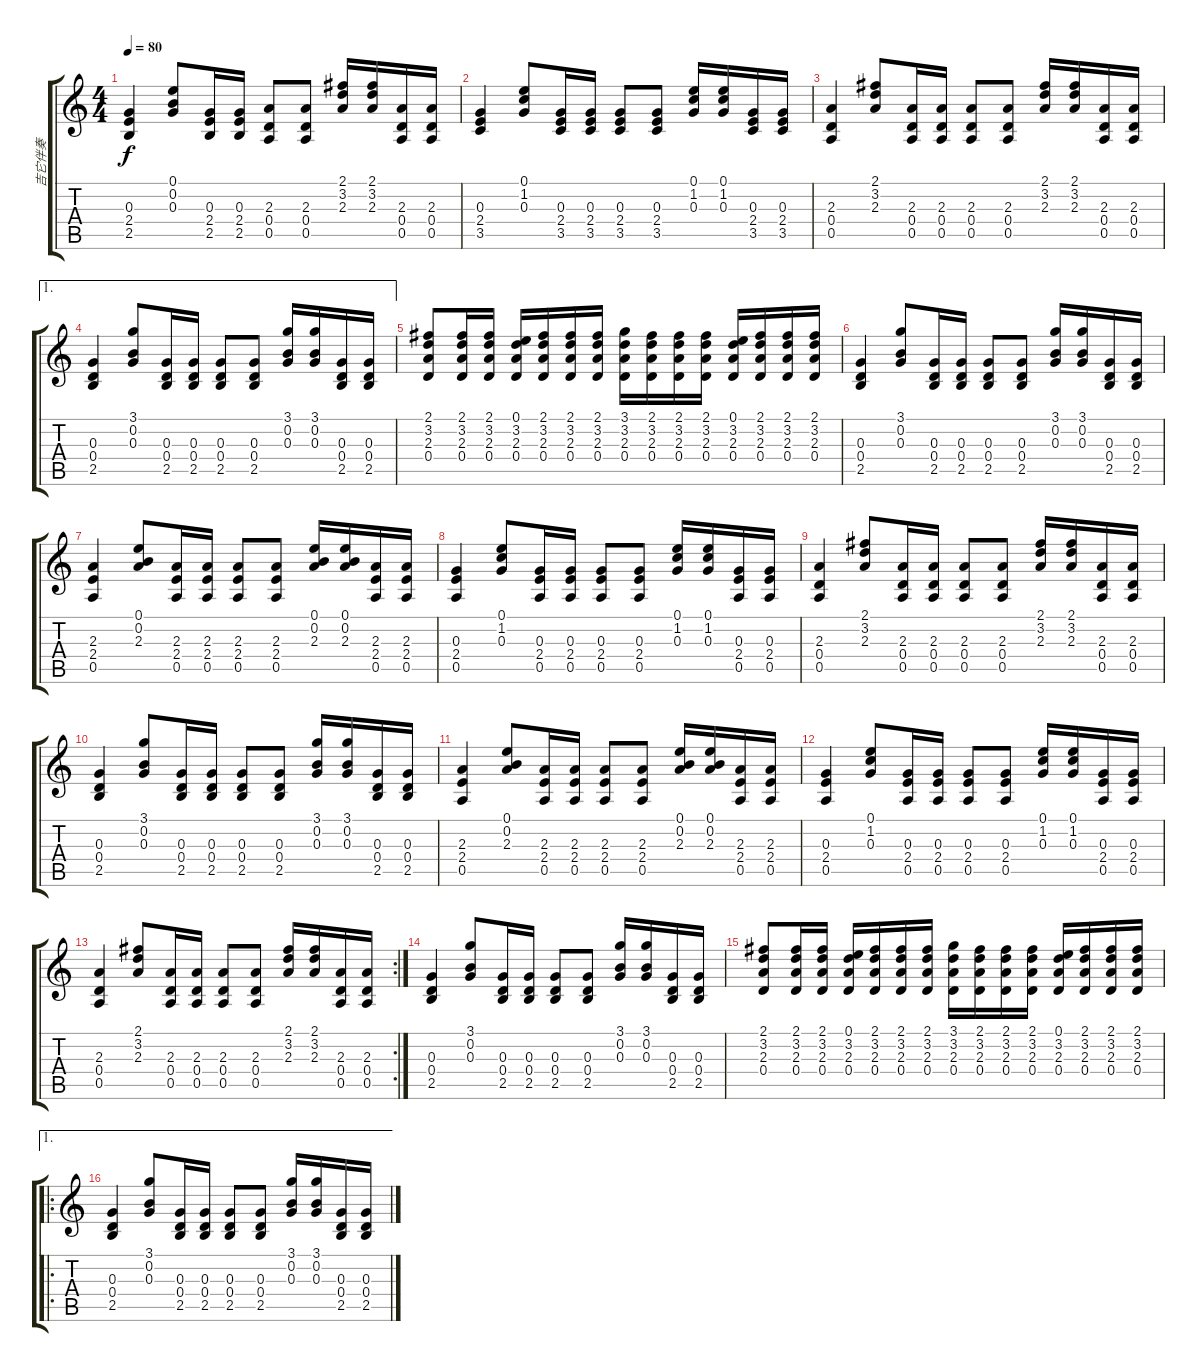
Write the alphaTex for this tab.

\track ("   吉它伴奏" "   吉它伴奏") {instrument acousticguitarsteel}
\staff {score tabs}
\tuning (E4 B3 G3 D3 A2 E2) {hide}
\ts (4 4)
\tempo 80
\clef g2
\ks c
(0.3 2.4 2.5).4{dy f} (0.1 0.2 0.3).8 (0.3 2.4 2.5).16 (0.3 2.4 2.5).16 (2.3 0.4 0.5).8 (2.3 0.4 0.5).8 (2.1 3.2 2.3).16 (2.1 3.2 2.3).16 (2.3 0.4 0.5).16 (2.3 0.4 0.5).16 |
(0.3 2.4 3.5).4 (0.1 1.2 0.3).8 (0.3 2.4 3.5).16 (0.3 2.4 3.5).16 (0.3 2.4 3.5).8 (0.3 2.4 3.5).8 (0.1 1.2 0.3).16 (0.1 1.2 0.3).16 (0.3 2.4 3.5).16 (0.3 2.4 3.5).16 |
(2.3 0.4 0.5).4 (2.1 3.2 2.3).8 (2.3 0.4 0.5).16 (2.3 0.4 0.5).16 (2.3 0.4 0.5).8 (2.3 0.4 0.5).8 (2.1 3.2 2.3).16 (2.1 3.2 2.3).16 (2.3 0.4 0.5).16 (2.3 0.4 0.5).16 |
\ae 1
(0.3 0.4 2.5).4 (3.1 0.2 0.3).8 (0.3 0.4 2.5).16 (0.3 0.4 2.5).16 (0.3 0.4 2.5).8 (0.3 0.4 2.5).8 (3.1 0.2 0.3).16 (3.1 0.2 0.3).16 (0.3 0.4 2.5).16 (0.3 0.4 2.5).16 |
(2.1 3.2 2.3 0.4).8 (2.1 3.2 2.3 0.4).16 (2.1 3.2 2.3 0.4).16 (0.1 3.2 2.3 0.4).16 (2.1 3.2 2.3 0.4).16 (2.1 3.2 2.3 0.4).16 (2.1 3.2 2.3 0.4).16 (3.1 3.2 2.3 0.4).16 (2.1 3.2 2.3 0.4).16 (2.1 3.2 2.3 0.4).16 (2.1 3.2 2.3 0.4).16 (0.1 3.2 2.3 0.4).16 (2.1 3.2 2.3 0.4).16 (2.1 3.2 2.3 0.4).16 (2.1 3.2 2.3 0.4).16 |
(0.3 0.4 2.5).4 (3.1 0.2 0.3).8 (0.3 0.4 2.5).16 (0.3 0.4 2.5).16 (0.3 0.4 2.5).8 (0.3 0.4 2.5).8 (3.1 0.2 0.3).16 (3.1 0.2 0.3).16 (0.3 0.4 2.5).16 (0.3 0.4 2.5).16 |
(2.3 2.4 0.5).4 (0.1 0.2 2.3).8 (2.3 2.4 0.5).16 (2.3 2.4 0.5).16 (2.3 2.4 0.5).8 (2.3 2.4 0.5).8 (0.1 0.2 2.3).16 (0.1 0.2 2.3).16 (2.3 2.4 0.5).16 (2.3 2.4 0.5).16 |
(0.3 2.4 0.5).4 (0.1 1.2 0.3).8 (0.3 2.4 0.5).16 (0.3 2.4 0.5).16 (0.3 2.4 0.5).8 (0.3 2.4 0.5).8 (0.1 1.2 0.3).16 (0.1 1.2 0.3).16 (0.3 2.4 0.5).16 (0.3 2.4 0.5).16 |
(2.3 0.4 0.5).4 (2.1 3.2 2.3).8 (2.3 0.4 0.5).16 (2.3 0.4 0.5).16 (2.3 0.4 0.5).8 (2.3 0.4 0.5).8 (2.1 3.2 2.3).16 (2.1 3.2 2.3).16 (2.3 0.4 0.5).16 (2.3 0.4 0.5).16 |
(0.3 0.4 2.5).4 (3.1 0.2 0.3).8 (0.3 0.4 2.5).16 (0.3 0.4 2.5).16 (0.3 0.4 2.5).8 (0.3 0.4 2.5).8 (3.1 0.2 0.3).16 (3.1 0.2 0.3).16 (0.3 0.4 2.5).16 (0.3 0.4 2.5).16 |
(2.3 2.4 0.5).4 (0.1 0.2 2.3).8 (2.3 2.4 0.5).16 (2.3 2.4 0.5).16 (2.3 2.4 0.5).8 (2.3 2.4 0.5).8 (0.1 0.2 2.3).16 (0.1 0.2 2.3).16 (2.3 2.4 0.5).16 (2.3 2.4 0.5).16 |
(0.3 2.4 0.5).4 (0.1 1.2 0.3).8 (0.3 2.4 0.5).16 (0.3 2.4 0.5).16 (0.3 2.4 0.5).8 (0.3 2.4 0.5).8 (0.1 1.2 0.3).16 (0.1 1.2 0.3).16 (0.3 2.4 0.5).16 (0.3 2.4 0.5).16 |
\rc 2
(2.3 0.4 0.5).4 (2.1 3.2 2.3).8 (2.3 0.4 0.5).16 (2.3 0.4 0.5).16 (2.3 0.4 0.5).8 (2.3 0.4 0.5).8 (2.1 3.2 2.3).16 (2.1 3.2 2.3).16 (2.3 0.4 0.5).16 (2.3 0.4 0.5).16 |
(0.3 0.4 2.5).4 (3.1 0.2 0.3).8 (0.3 0.4 2.5).16 (0.3 0.4 2.5).16 (0.3 0.4 2.5).8 (0.3 0.4 2.5).8 (3.1 0.2 0.3).16 (3.1 0.2 0.3).16 (0.3 0.4 2.5).16 (0.3 0.4 2.5).16 |
(2.1 3.2 2.3 0.4).8 (2.1 3.2 2.3 0.4).16 (2.1 3.2 2.3 0.4).16 (0.1 3.2 2.3 0.4).16 (2.1 3.2 2.3 0.4).16 (2.1 3.2 2.3 0.4).16 (2.1 3.2 2.3 0.4).16 (3.1 3.2 2.3 0.4).16 (2.1 3.2 2.3 0.4).16 (2.1 3.2 2.3 0.4).16 (2.1 3.2 2.3 0.4).16 (0.1 3.2 2.3 0.4).16 (2.1 3.2 2.3 0.4).16 (2.1 3.2 2.3 0.4).16 (2.1 3.2 2.3 0.4).16 |
\ae 1
\ro
(0.3 0.4 2.5).4 (3.1 0.2 0.3).8 (0.3 0.4 2.5).16 (0.3 0.4 2.5).16 (0.3 0.4 2.5).8 (0.3 0.4 2.5).8 (3.1 0.2 0.3).16 (3.1 0.2 0.3).16 (0.3 0.4 2.5).16 (0.3 0.4 2.5).16
